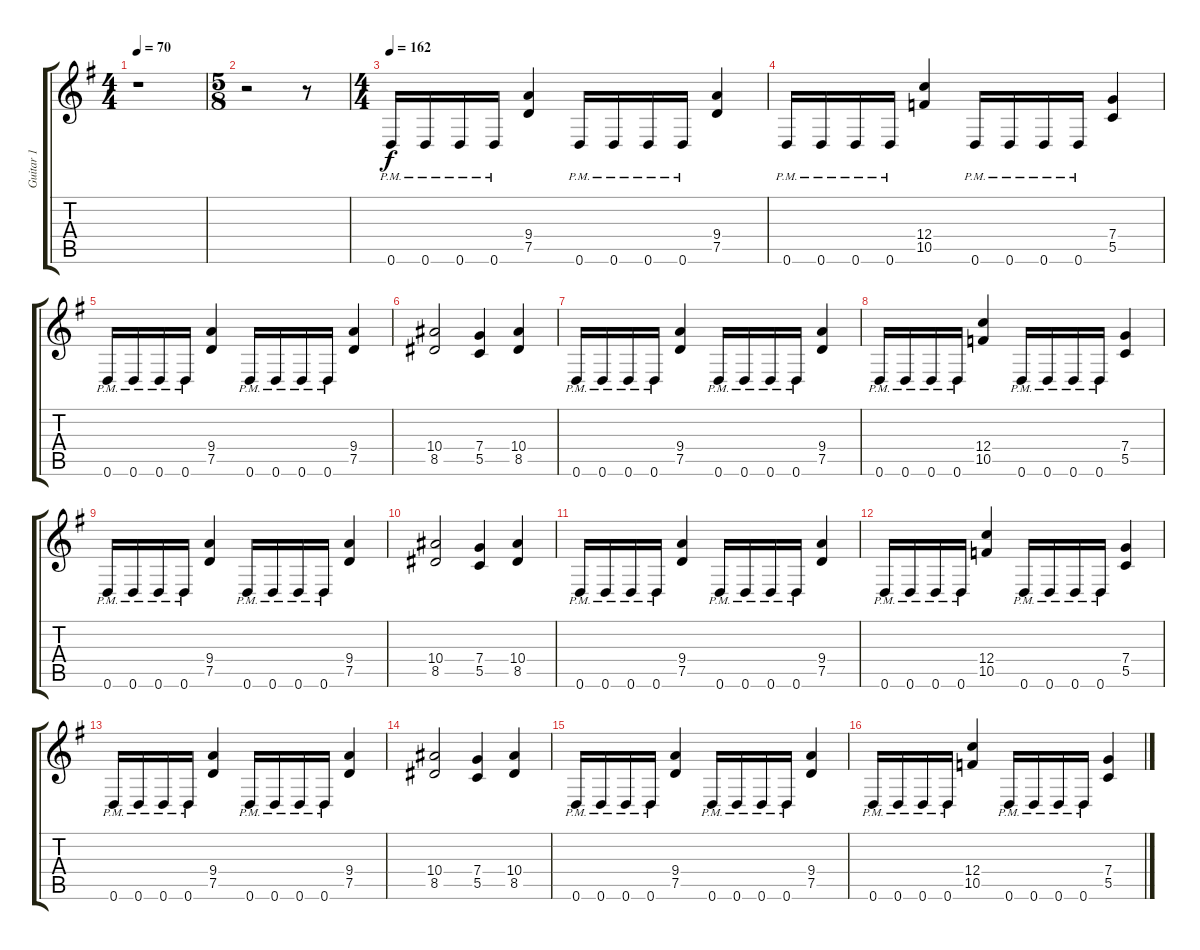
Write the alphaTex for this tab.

\track ("Guitar 1" "Guitar 1") {instrument distortionguitar}
\staff {score tabs}
\tuning (D4 A3 F3 C3 G2 D2) {hide}
\ts (4 4)
\tempo 70
\clef g2
\ks g
r.1{dy f} |
\ts (5 8)
r.2 r.8 |
\ts (4 4)
\tempo 162
0.6{pm}.16 0.6{pm}.16 0.6{pm}.16 0.6{pm}.16 (9.4 7.5).4 0.6{pm}.16 0.6{pm}.16 0.6{pm}.16 0.6{pm}.16 (9.4 7.5).4 |
0.6{pm}.16 0.6{pm}.16 0.6{pm}.16 0.6{pm}.16 (12.4 10.5).4 0.6{pm}.16 0.6{pm}.16 0.6{pm}.16 0.6{pm}.16 (7.4 5.5).4 |
0.6{pm}.16 0.6{pm}.16 0.6{pm}.16 0.6{pm}.16 (9.4 7.5).4 0.6{pm}.16 0.6{pm}.16 0.6{pm}.16 0.6{pm}.16 (9.4 7.5).4 |
(10.4 8.5).2 (7.4 5.5).4 (10.4 8.5).4 |
0.6{pm}.16 0.6{pm}.16 0.6{pm}.16 0.6{pm}.16 (9.4 7.5).4 0.6{pm}.16 0.6{pm}.16 0.6{pm}.16 0.6{pm}.16 (9.4 7.5).4 |
0.6{pm}.16 0.6{pm}.16 0.6{pm}.16 0.6{pm}.16 (12.4 10.5).4 0.6{pm}.16 0.6{pm}.16 0.6{pm}.16 0.6{pm}.16 (7.4 5.5).4 |
0.6{pm}.16 0.6{pm}.16 0.6{pm}.16 0.6{pm}.16 (9.4 7.5).4 0.6{pm}.16 0.6{pm}.16 0.6{pm}.16 0.6{pm}.16 (9.4 7.5).4 |
(10.4 8.5).2 (7.4 5.5).4 (10.4 8.5).4 |
0.6{pm}.16 0.6{pm}.16 0.6{pm}.16 0.6{pm}.16 (9.4 7.5).4 0.6{pm}.16 0.6{pm}.16 0.6{pm}.16 0.6{pm}.16 (9.4 7.5).4 |
0.6{pm}.16 0.6{pm}.16 0.6{pm}.16 0.6{pm}.16 (12.4 10.5).4 0.6{pm}.16 0.6{pm}.16 0.6{pm}.16 0.6{pm}.16 (7.4 5.5).4 |
0.6{pm}.16 0.6{pm}.16 0.6{pm}.16 0.6{pm}.16 (9.4 7.5).4 0.6{pm}.16 0.6{pm}.16 0.6{pm}.16 0.6{pm}.16 (9.4 7.5).4 |
(10.4 8.5).2 (7.4 5.5).4 (10.4 8.5).4 |
0.6{pm}.16 0.6{pm}.16 0.6{pm}.16 0.6{pm}.16 (9.4 7.5).4 0.6{pm}.16 0.6{pm}.16 0.6{pm}.16 0.6{pm}.16 (9.4 7.5).4 |
0.6{pm}.16 0.6{pm}.16 0.6{pm}.16 0.6{pm}.16 (12.4 10.5).4 0.6{pm}.16 0.6{pm}.16 0.6{pm}.16 0.6{pm}.16 (7.4 5.5).4
